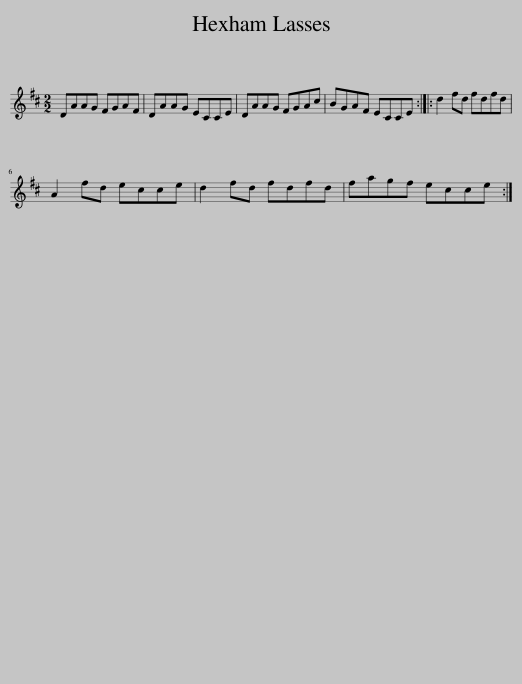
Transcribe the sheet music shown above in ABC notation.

X:1
L:1/8
M:2/2
I:linebreak $
K:D
V:1 treble
V:1
 DAAG FGAF | DAAG ECCE | DAAG FGAc | BGAF ECCE :: d2 fd fdfd |$ %5
 A2 fd ecce | d2 fd fdfd | fagf ecce :| %8
